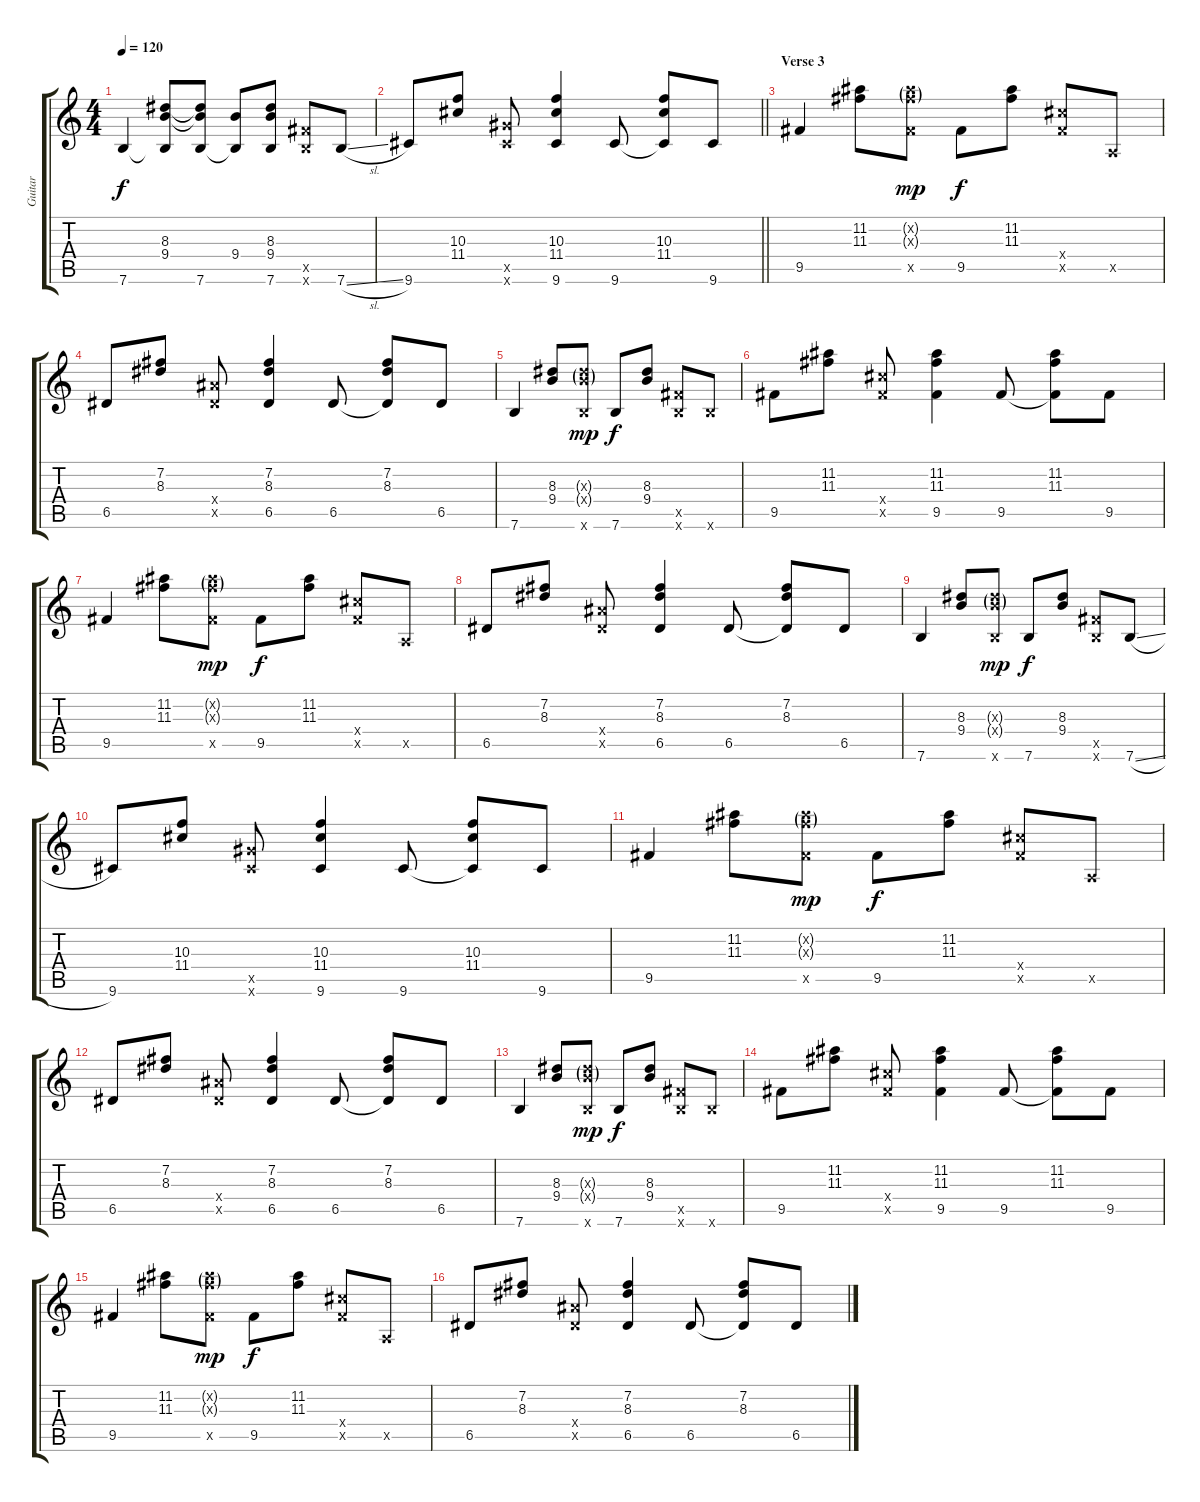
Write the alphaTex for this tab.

\track ("Guitar" "Guitar") {instrument acousticguitarsteel}
\staff {score tabs}
\tuning (E4 B3 G3 D3 A2 E2) {hide}
\ts (4 4)
\tempo 120
\clef g2
\ks c
7.6.4{dy f} (8.3 9.4 7.6{t}).8 (8.3{t} 9.4{t} 7.6).8 (9.4 7.6{t}).8 (8.3 9.4 7.6).8 (9.5{x} 7.6{x}).8 7.6{sl}.8 |
\barLineRight lightlight
9.6.8 (10.3 11.4).8 (11.5{x} 9.6{x}).8 (10.3 11.4 9.6).4 9.6.8 (10.3 11.4 9.6{t}).8 9.6.8 |
\section ("" "Verse 3")
9.5.4 (11.2 11.3).8 (11.2{g x} 11.3{g x} 9.5{x}).8{dy mp} 9.5.8{dy f} (11.2 11.3).8 (11.4{x} 9.5{x}).8 0.5{x}.8 |
6.5.8 (7.2 8.3).8 (8.4{x} 6.5{x}).8 (7.2 8.3 6.5).4 6.5.8 (7.2 8.3 6.5{t}).8 6.5.8 |
7.6.4 (8.3 9.4).8 (8.3{g x} 9.4{g x} 7.6{x}).8{dy mp} 7.6.8{dy f} (8.3 9.4).8 (9.5{x} 7.6{x}).8 7.6{x}.8 |
9.5.8 (11.2 11.3).8 (11.4{x} 9.5{x}).8 (11.2 11.3 9.5).4 9.5.8 (11.2 11.3 9.5{t}).8 9.5.8 |
9.5.4 (11.2 11.3).8 (11.2{g x} 11.3{g x} 9.5{x}).8{dy mp} 9.5.8{dy f} (11.2 11.3).8 (11.4{x} 9.5{x}).8 0.5{x}.8 |
6.5.8 (7.2 8.3).8 (8.4{x} 6.5{x}).8 (7.2 8.3 6.5).4 6.5.8 (7.2 8.3 6.5{t}).8 6.5.8 |
7.6.4 (8.3 9.4).8 (8.3{g x} 9.4{g x} 7.6{x}).8{dy mp} 7.6.8{dy f} (8.3 9.4).8 (9.5{x} 7.6{x}).8 7.6{sl}.8 |
9.6.8 (10.3 11.4).8 (11.5{x} 9.6{x}).8 (10.3 11.4 9.6).4 9.6.8 (10.3 11.4 9.6{t}).8 9.6.8 |
9.5.4 (11.2 11.3).8 (11.2{g x} 11.3{g x} 9.5{x}).8{dy mp} 9.5.8{dy f} (11.2 11.3).8 (11.4{x} 9.5{x}).8 0.5{x}.8 |
6.5.8 (7.2 8.3).8 (8.4{x} 6.5{x}).8 (7.2 8.3 6.5).4 6.5.8 (7.2 8.3 6.5{t}).8 6.5.8 |
7.6.4 (8.3 9.4).8 (8.3{g x} 9.4{g x} 7.6{x}).8{dy mp} 7.6.8{dy f} (8.3 9.4).8 (9.5{x} 7.6{x}).8 7.6{x}.8 |
9.5.8 (11.2 11.3).8 (11.4{x} 9.5{x}).8 (11.2 11.3 9.5).4 9.5.8 (11.2 11.3 9.5{t}).8 9.5.8 |
9.5.4 (11.2 11.3).8 (11.2{g x} 11.3{g x} 9.5{x}).8{dy mp} 9.5.8{dy f} (11.2 11.3).8 (11.4{x} 9.5{x}).8 0.5{x}.8 |
6.5.8 (7.2 8.3).8 (8.4{x} 6.5{x}).8 (7.2 8.3 6.5).4 6.5.8 (7.2 8.3 6.5{t}).8 6.5.8
